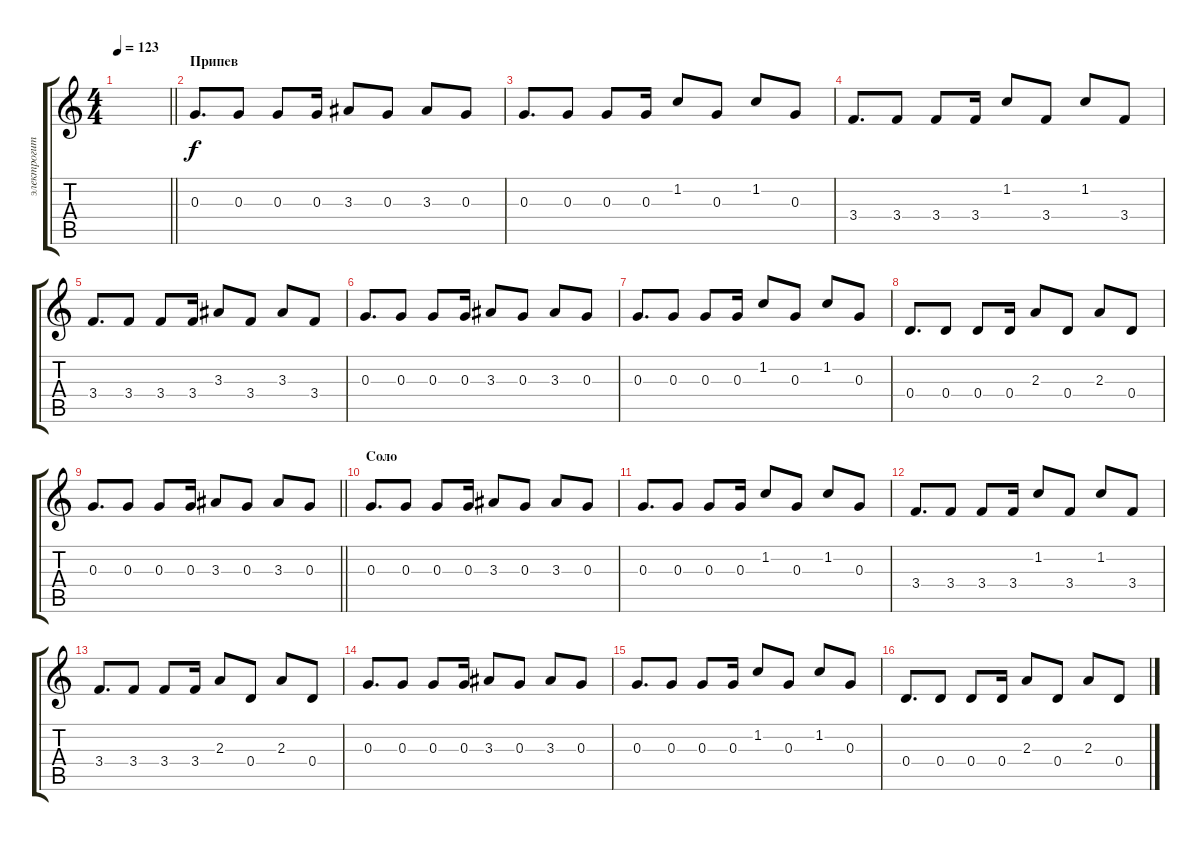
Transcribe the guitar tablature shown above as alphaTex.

\track ("электрогитара" "электрогит") {instrument electricguitarmuted}
\staff {score tabs}
\tuning (E4 B3 G3 D3 A2 E2) {hide}
\ts (4 4)
\tempo 123
\clef g2
\barLineRight lightlight
\ks c
|
\section ("" "Припев")
0.3.8{d} 0.3.8 0.3.8 0.3.16 3.3.8 0.3.8 3.3.8 0.3.8 |
0.3.8{d} 0.3.8 0.3.8 0.3.16 1.2.8 0.3.8 1.2.8 0.3.8 |
3.4.8{d} 3.4.8 3.4.8 3.4.16 1.2.8 3.4.8 1.2.8 3.4.8 |
3.4.8{d} 3.4.8 3.4.8 3.4.16 3.3.8 3.4.8 3.3.8 3.4.8 |
0.3.8{d} 0.3.8 0.3.8 0.3.16 3.3.8 0.3.8 3.3.8 0.3.8 |
0.3.8{d} 0.3.8 0.3.8 0.3.16 1.2.8 0.3.8 1.2.8 0.3.8 |
0.4.8{d} 0.4.8 0.4.8 0.4.16 2.3.8 0.4.8 2.3.8 0.4.8 |
\barLineRight lightlight
0.3.8{d} 0.3.8 0.3.8 0.3.16 3.3.8 0.3.8 3.3.8 0.3.8 |
\section ("" "Соло")
0.3.8{d} 0.3.8 0.3.8 0.3.16 3.3.8 0.3.8 3.3.8 0.3.8 |
0.3.8{d} 0.3.8 0.3.8 0.3.16 1.2.8 0.3.8 1.2.8 0.3.8 |
3.4.8{d} 3.4.8 3.4.8 3.4.16 1.2.8 3.4.8 1.2.8 3.4.8 |
3.4.8{d} 3.4.8 3.4.8 3.4.16 2.3.8 0.4.8 2.3.8 0.4.8 |
0.3.8{d} 0.3.8 0.3.8 0.3.16 3.3.8 0.3.8 3.3.8 0.3.8 |
0.3.8{d} 0.3.8 0.3.8 0.3.16 1.2.8 0.3.8 1.2.8 0.3.8 |
0.4.8{d} 0.4.8 0.4.8 0.4.16 2.3.8 0.4.8 2.3.8 0.4.8
